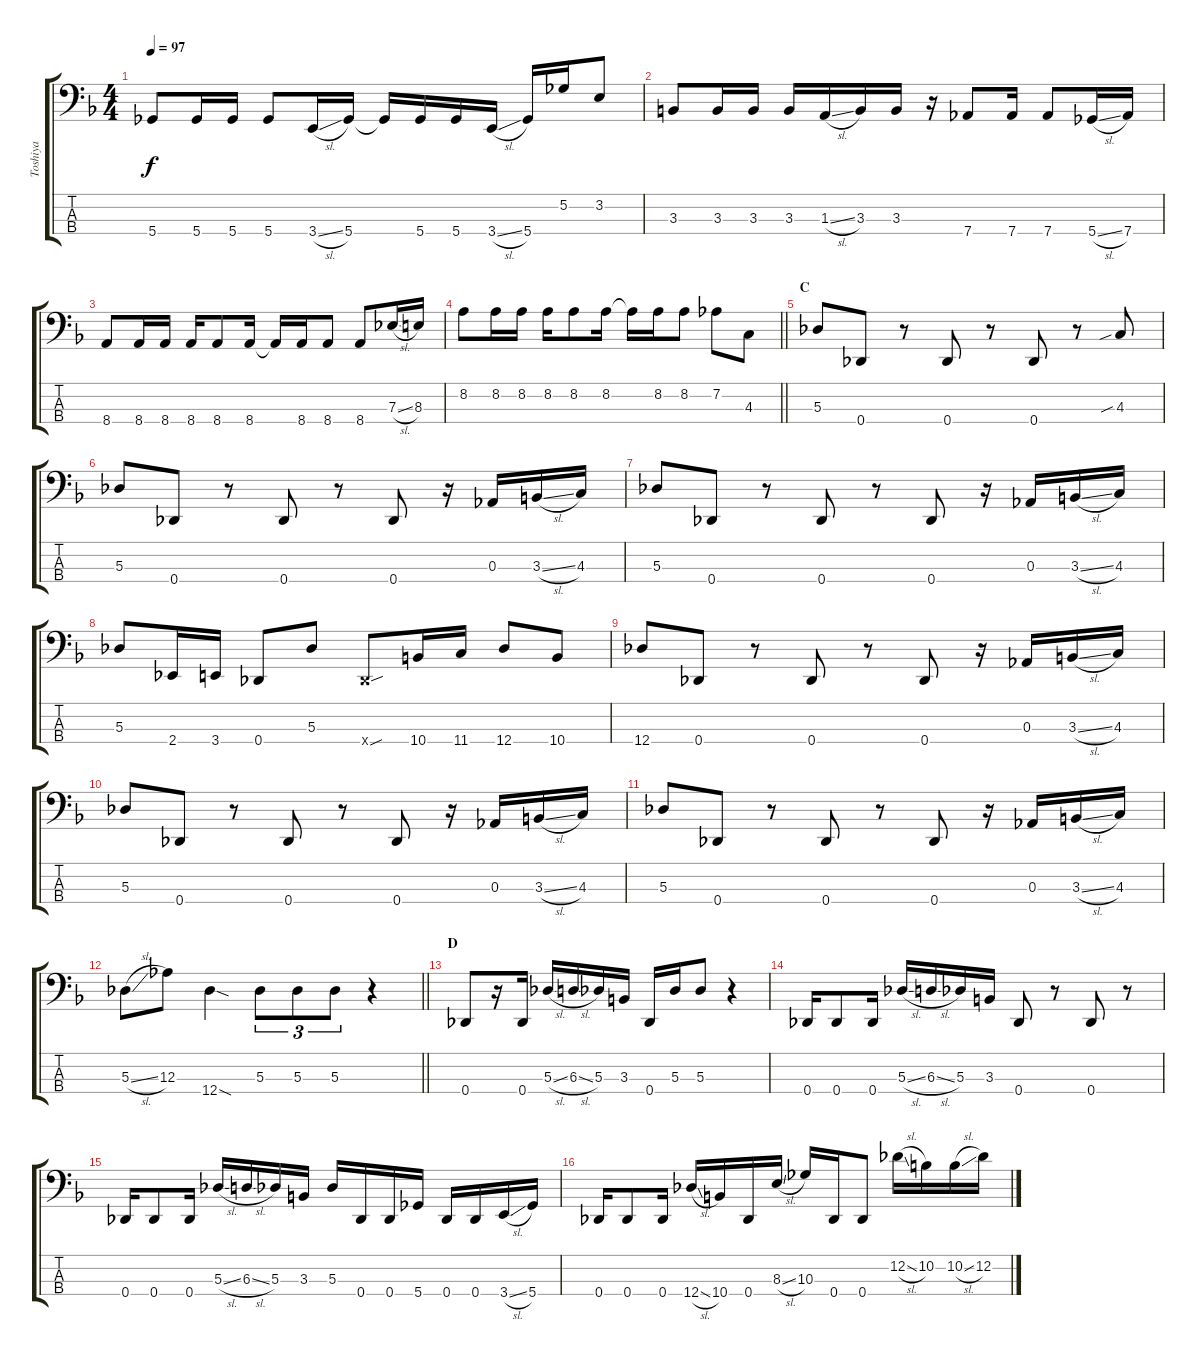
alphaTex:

\track ("Toshiya" "Toshiya") {mute instrument electricbassfinger}
\staff {score tabs}
\tuning (Gb2 Db2 Ab1 Db1) {hide}
\ts (4 4)
\tempo 97
\clef f4
\ks dminor
5.4.8{dy f} 5.4.16 5.4.16 5.4.8 3.4{sl}.16 5.4.16 5.4{t}.16 5.4.16 5.4.16 3.4{sl}.16 5.4.16 5.2.16 3.2.8 |
3.3.8 3.3.16 3.3.16 3.3.16 1.3{sl}.16 3.3.16 3.3.16 r.16 7.4.8 7.4.16 7.4.8 5.4{sl}.16 7.4.16 |
8.4.8 8.4.16 8.4.16 8.4.16 8.4.8 8.4.16 8.4{t}.16 8.4.16 8.4.8 8.4.8 7.3{sl}.16 8.3.16 |
\barLineRight lightlight
8.2.8 8.2.16 8.2.16 8.2.16 8.2.8 8.2.16 8.2{t}.16 8.2.16 8.2.8 7.2.8 4.3.8 |
\section ("" "C")
5.3.8 0.4.8 r.8 0.4.8 r.8 0.4.8 r.8 4.3{sib}.8 |
5.3.8 0.4.8 r.8 0.4.8 r.8 0.4.8 r.16 0.3.16 3.3{sl}.16 4.3.16 |
5.3.8 0.4.8 r.8 0.4.8 r.8 0.4.8 r.16 0.3.16 3.3{sl}.16 4.3.16 |
5.3.8 2.4.16 3.4.16 0.4.8 5.3.8 0.4{sou x}.8 10.4.16 11.4.16 12.4.8 10.4.8 |
12.4.8 0.4.8 r.8 0.4.8 r.8 0.4.8 r.16 0.3.16 3.3{sl}.16 4.3.16 |
5.3.8 0.4.8 r.8 0.4.8 r.8 0.4.8 r.16 0.3.16 3.3{sl}.16 4.3.16 |
5.3.8 0.4.8 r.8 0.4.8 r.8 0.4.8 r.16 0.3.16 3.3{sl}.16 4.3.16 |
\barLineRight lightlight
5.3{sl}.8 12.3.8 12.4{sod}.4 5.3.8{tu (3 2)} 5.3.8{tu (3 2)} 5.3.8{tu (3 2)} r.4 |
\section ("" "D")
0.4.8 r.16 0.4.16 5.3{sl}.16 6.3{sl}.16 5.3.16 3.3.16 0.4.16 5.3.16 5.3.8 r.4 |
0.4.16 0.4.8 0.4.16 5.3{sl}.16 6.3{sl}.16 5.3.16 3.3.16 0.4.8 r.8 0.4.8 r.8 |
0.4.16 0.4.8 0.4.16 5.3{sl}.16 6.3{sl}.16 5.3.16 3.3.16 5.3.16 0.4.16 0.4.16 5.4.16 0.4.16 0.4.16 3.4{sl}.16 5.4.16 |
0.4.16 0.4.8 0.4.16 12.4{sl}.16 10.4.16 0.4.16 8.3{sl}.16 10.3.16 0.4.16 0.4.8 12.2{sl}.16 10.2.16 10.2{sl}.16 12.2.16
